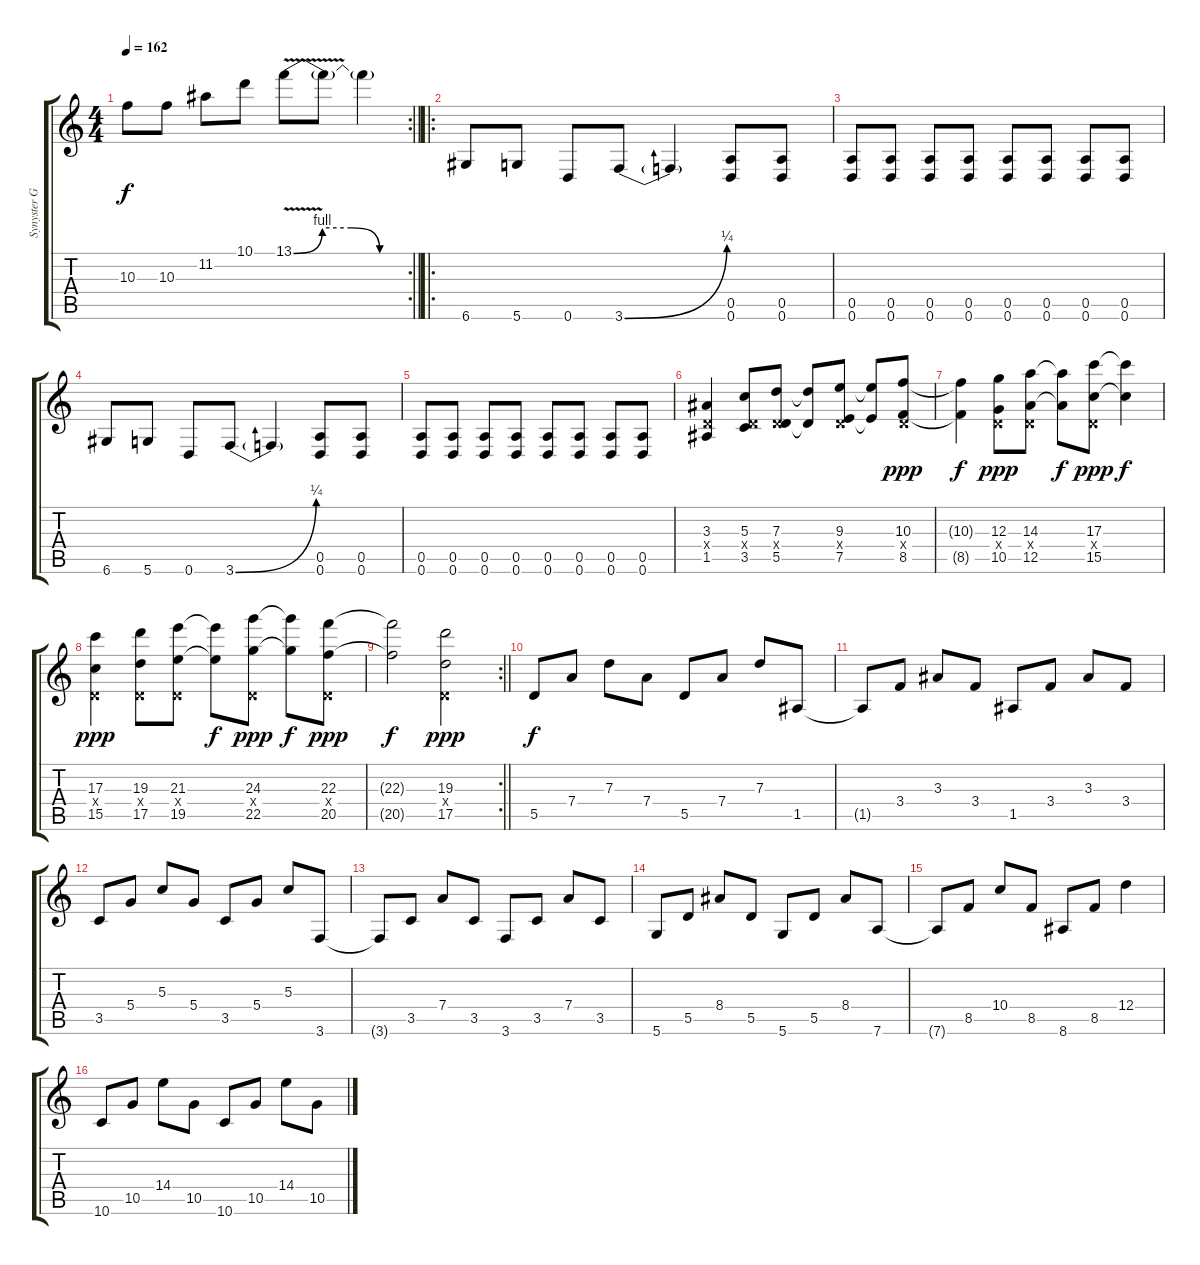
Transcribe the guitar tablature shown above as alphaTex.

\track ("Synyster Gates" "Synyster G") {instrument distortionguitar}
\staff {score tabs}
\tuning (E4 B3 G3 D3 A2 D2) {hide}
\rc 2
\ts (4 4)
\tempo 162
\clef g2
\barLineRight lightlight
\ks c
10.3{t}.8{dy f} 10.3.8 11.2.8 10.1.8 13.1{be (custom 0 0 15 4 30 4 45 0 60 0) v}.8 13.1{t}.8 13.1{t}.4 |
\ro
6.6.8 5.6.8 0.6.8 3.6{be (bend 0 0 60 1)}.8 3.6{t}.4 (0.5 0.6).8 (0.5 0.6).8 |
(0.5 0.6).8 (0.5 0.6).8 (0.5 0.6).8 (0.5 0.6).8 (0.5 0.6).8 (0.5 0.6).8 (0.5 0.6).8 (0.5 0.6).8 |
6.6.8 5.6.8 0.6.8 3.6{be (bend 0 0 60 1)}.8 3.6{t}.4 (0.5 0.6).8 (0.5 0.6).8 |
(0.5 0.6).8 (0.5 0.6).8 (0.5 0.6).8 (0.5 0.6).8 (0.5 0.6).8 (0.5 0.6).8 (0.5 0.6).8 (0.5 0.6).8 |
(3.3 0.4{x} 1.5).4 (5.3 0.4{x} 3.5).8 (7.3 0.4{x} 5.5).8 (7.3{t} 5.5{t}).8 (9.3 0.4{x} 7.5).8 (9.3{t} 7.5{t}).8 (10.3 0.4{x} 8.5).8{dy ppp} |
(10.3{t} 8.5{t}).4{dy f} (12.3 0.4{x} 10.5).8{dy ppp} (14.3 0.4{x} 12.5).8 (14.3{t} 12.5{t}).8{dy f} (17.3 0.4{x} 15.5).8{dy ppp} (17.3{t} 15.5{t}).4{dy f} |
(17.3 0.4{x} 15.5).4{dy ppp} (19.3 0.4{x} 17.5).8 (21.3 0.4{x} 19.5).8 (21.3{t} 19.5{t}).8{dy f} (24.3 0.4{x} 22.5).8{dy ppp} (24.3{t} 22.5{t}).8{dy f} (22.3 0.4{x} 20.5).8{dy ppp} |
\rc 2
\barLineRight lightlight
(22.3{t} 20.5{t}).2{dy f} (19.3 0.4{x} 17.5).2{dy ppp} |
5.5.8{dy f} 7.4.8 7.3.8 7.4.8 5.5.8 7.4.8 7.3.8 1.5.8 |
1.5{t}.8 3.4.8 3.3.8 3.4.8 1.5.8 3.4.8 3.3.8 3.4.8 |
3.5.8 5.4.8 5.3.8 5.4.8 3.5.8 5.4.8 5.3.8 3.6.8 |
3.6{t}.8 3.5.8 7.4.8 3.5.8 3.6.8 3.5.8 7.4.8 3.5.8 |
5.6.8 5.5.8 8.4.8 5.5.8 5.6.8 5.5.8 8.4.8 7.6.8 |
7.6{t}.8 8.5.8 10.4.8 8.5.8 8.6.8 8.5.8 12.4.4 |
10.6.8 10.5.8 14.4.8 10.5.8 10.6.8 10.5.8 14.4.8 10.5.8
